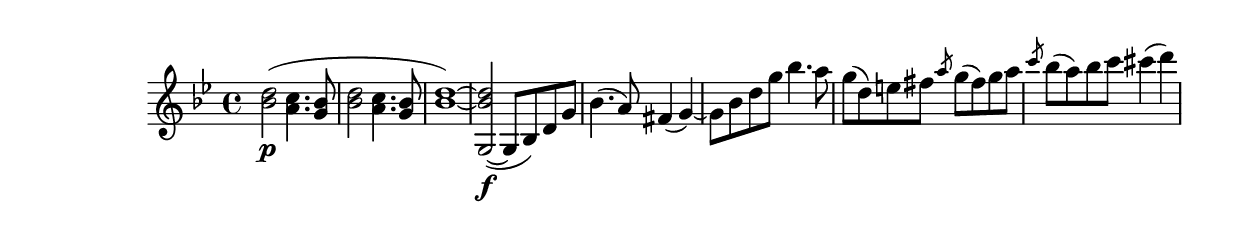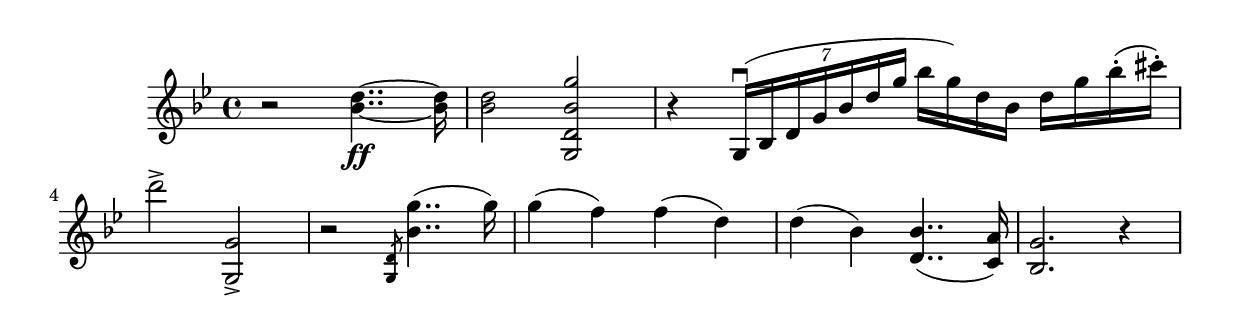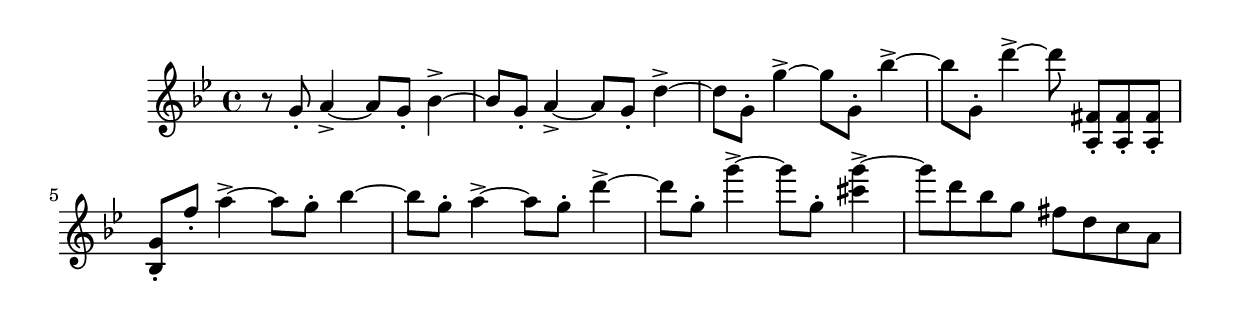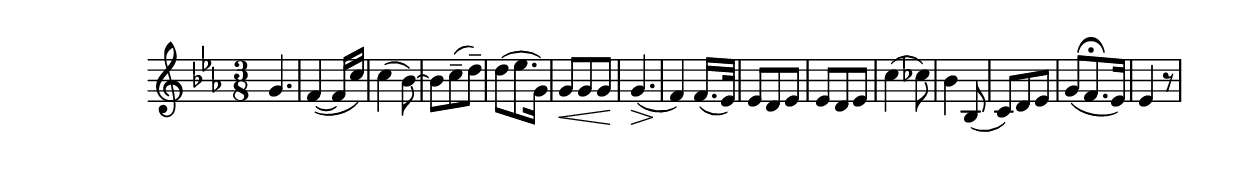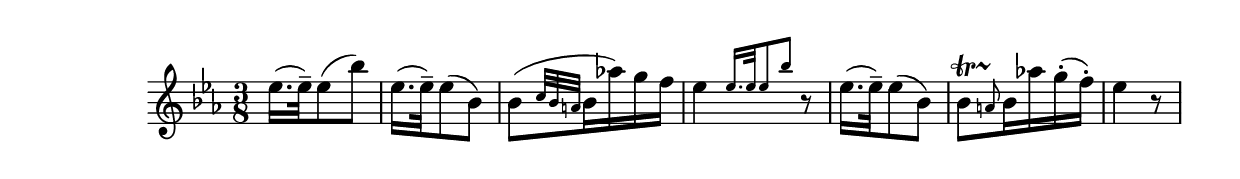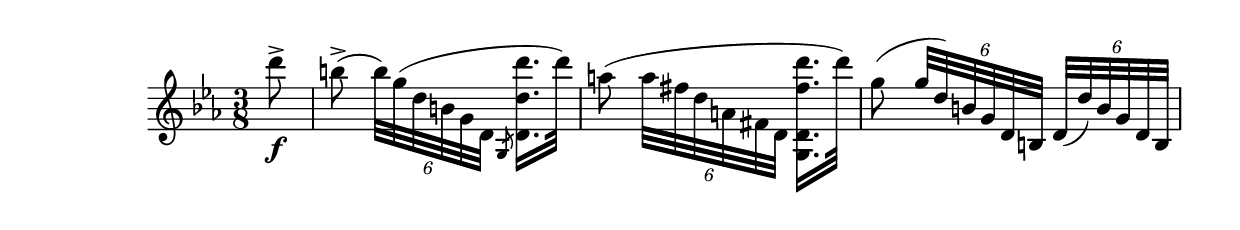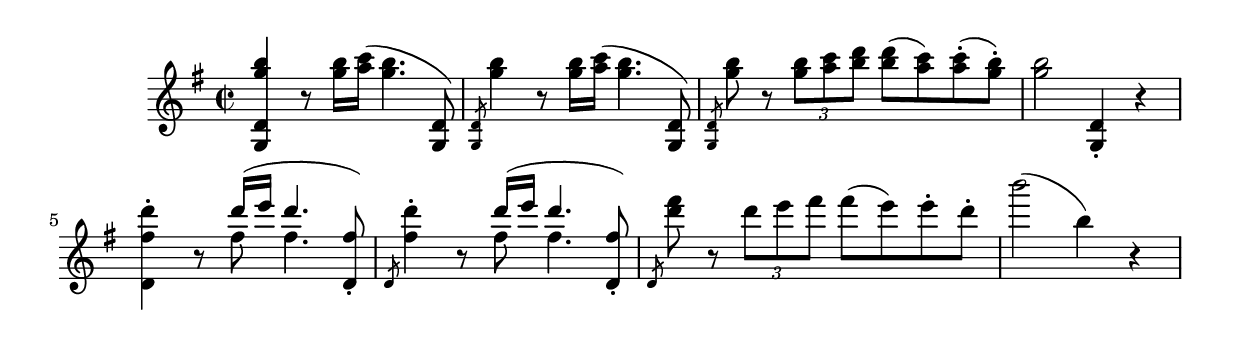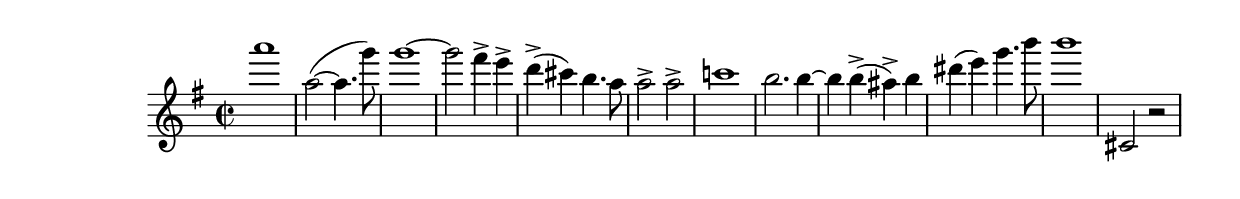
% Bruch Violin Concerto No 1 in G minor
\version "2.22.1"
% Movement I Opening {{{
melody_ia = <<
    \new Staff \relative c'' {
        \clef "treble"
        \key g \minor
        \time 4/4
        <d bes>2(\p <c a>4. <bes g>8 |
        <d bes>2 <c a>4. <bes g>8 |
        <d bes>1)~ |
        <<d2 bes g,~(\f>> g8 bes) d g bes4.( a8) fis4( g)~ g8 bes d g bes4. a8
        g8([ d) e fis] \slashedGrace{a8} g8([ fis) g a] \slashedGrace{c8}
        bes8([ a) bes c] cis4( d4)
    }
>> % }}}

% Movement I Melody B {{{
melody_ib = <<
    \new Staff \relative c'' {
        \clef "treble"
        \key g \minor
        \time 4/4
        r2 <d bes>4..~\ff <d bes>16 | <d bes>2 <g bes, d, g,>2 |
        r4 \tuplet 7/4 {g,,16(\downbow bes d g bes d g} bes g) d bes d g bes-.( cis-.) |
        d2-> <g,, g,>2-> |
        r2 \slashedGrace{<d g,>8} <g' bes,>4..( g16) | g4( f) f( d) |
        d4( bes) <bes d,>4..( <a c,>16) | <g bes,>2. r4 |
    }
>> % }}}

% Movement I Melody C {{{
melody_ic = <<
    \new Staff \relative c'' {
        \clef "treble"
        \key g \minor
        \time 4/4
        r8 g8-. a4->~ a8 g-. bes4->~ | bes8 g-. a4->~ a8 g8-. d'4->~ |
        d8 g,-. g'4->~ g8 g,-. bes'4->~ | bes8 g,-. d''4->~ d8 <fis,, a,>8[-. <fis a,>-. <fis a,>]-. |
        <g bes,>8-. f'8-. a4->~ a8 g-. bes4~ | bes8 g8-. a4->~ a8 g-. d'4->~ |
        d8 g,-. g'4->~ g8 g,-. <g' cis,>4->~ | g8 d bes g fis d c a |
    }
>> % }}}

% Movement II Melody A {{{
melody_iia = <<
    \new Staff \relative c'' {
        \clef "treble"
        \key ees \major
        \time 3/8
        g4. | f4~( f16 c'16) | c4( bes8)~ | bes8 c--( d--) | d8( ees8. g,16) |
        g8\< g g | g4.(\> | f4)\! f16.( ees32) | ees8 d ees | ees d ees |
        c'4( ces8) | bes4 bes,8( | c8) d ees | g8( f8.\fermata ees16) | ees4 r8 |
    }
>> % }}}

% Movement II Melody B {{{
melody_iib = <<
    \new Staff \relative c'' {
        \clef "treble"
        \key ees \major
        \time 3/8
        ees16.( ees32--) ees8( bes') |
        ees,16.( ees32--) ees8( bes) |
        bes8([ \grace{c32 bes a} bes16 aes'!) g f] |
        ees4 \grace{ees16. ees32 ees8 bes'} r8 |
        ees,16.( ees32--) ees8( bes) |
        \afterGrace bes8\startTrillSpan {a8\stopTrillSpan} bes16 aes'! g-.( f-.) |
        ees4 r8 |
    }
>> % }}}

% Movement II Melody C {{{
melody_iic = <<
    \new Staff \relative c'' {
        \clef "treble"
        \key ees \major
        \time 3/8
        \partial 8 d'8->\f |
        b8->( \tuplet 6/4 {b32)[ g( d b! g d]} \slashedGrace{g,8} <d''' d, d,>16. d32) |
        a8( \tuplet 6/4 {a32[ fis d a! fis! d]} <d'' fis, d, g,>16. d32) |
        g,8( \tuplet 6/4 {g32[ d) b g d b!]} \tuplet 6/4 {d32[( d') b g d b]} |
    }
>> % }}}

% Movement III Melody A {{{
melody_iiia = <<
    \new Staff \relative c'' {
        \clef "treble"
        \key g \major
        \time 2/2
        <b' g d, g,>4 r8 <b g>16 <c a>( <b g>4. <d,, g,>8) |
        \slashedGrace{<d g,>8} <b'' g>4 r8 <b g>16 <c a>( <b g>4. <d,, g,>8) |
        \slashedGrace{<d g,>8} <b'' g>8 r8 \tuplet 3/2 {<b g>8 <c a> <d b>} <d b>8( <c a>) <c a>-.( <b g>-.) |
        <b g>2 <d,, g,>4-. r4 |
        <d'' fis, d,>4-. r8 <<
            { \voiceOne d16( e d4. }
            \new Voice { \voiceTwo fis,8 fis4. }
        >>
        \oneVoice <fis d,>8-.) | 
        \slashedGrace {d,8}
        <d'' fis,>4-. r8 <<
            { \voiceOne d16( e d4. }
            \new Voice { \voiceTwo fis,8 fis4. }
        >>
        \oneVoice <fis d,>8-.) | 
        \slashedGrace {d,8} <d'' fis> r8 \tuplet 3/2 {d8 e fis} fis( e) e-. d-. |
        b'2( b,4) r4 |
    }
>> % }}}

% Movement III Melody B {{{
melody_iiib = <<
    \new Staff \relative c'' {
        \clef "treble"
        \key g \major
        \time 2/2
        a''1 | a,2~( a4. g'8) | g1~ | g2 fis4-> e-> |
        d4->( cis) b4. a8 | a2-> a-> | c!1 | b2. b4~ |
        b4 b->( ais->) b | dis4( e) g4. b8 | b1 | cis,,,2 r2 |
    }
>> % }}}

\paper { oddFooterMarkup = ##f }
\layout { ragged-right = ##f }

\book {
  \bookOutputSuffix "1a"
  \melody_ia
}

\book {
  \bookOutputSuffix "1b"
  \melody_ib
}

\book {
  \bookOutputSuffix "1c"
  \melody_ic
}

\book {
  \bookOutputSuffix "2a"
  \melody_iia
}

\book {
  \bookOutputSuffix "2b"
  \melody_iib
}

\book {
  \bookOutputSuffix "2c"
  \melody_iic
}

\book {
  \bookOutputSuffix "3a"
  \melody_iiia
}

\book {
  \bookOutputSuffix "3b"
  \melody_iiib
}
